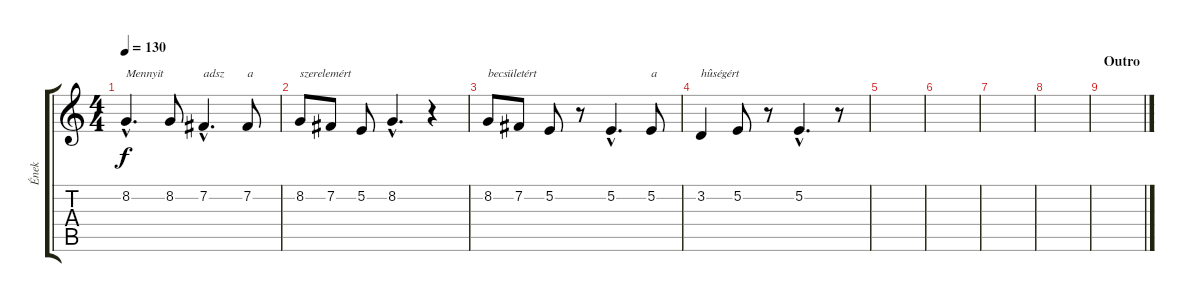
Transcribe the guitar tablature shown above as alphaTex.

\track ("Ének" "Ének") {instrument lead6voice}
\staff {score tabs}
\tuning (E4 B3 G3 D3 A2 E2) {hide}
\ts (4 4)
\tempo 130
\clef g2
\ks c
8.2{hac}.4{d txt "Mennyit" dy f} 8.2.8 7.2{hac}.4{d txt "adsz"} 7.2.8{txt "a"} |
8.2.8{txt "szerelemért"} 7.2.8 5.2.8 8.2{hac}.4{d} r.4 |
8.2.8{txt "becsületért"} 7.2.8 5.2.8 r.8 5.2{hac}.4{d} 5.2.8{txt "a"} |
3.2.4{txt "hûségért"} 5.2.8 r.8 5.2{hac}.4{d} r.8 |
|
|
|
|
\section ("" "Outro")
